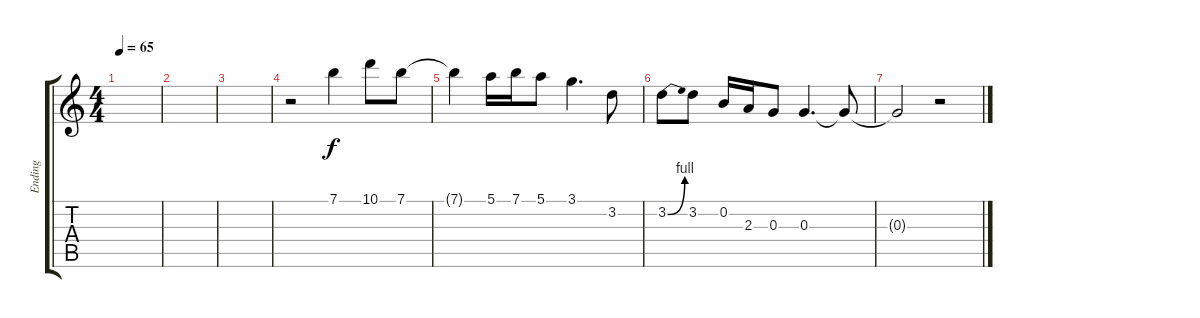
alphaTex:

\track ("Ending" "Ending") {instrument distortionguitar}
\staff {score tabs}
\tuning (E4 B3 G3 D3 A2 E2) {hide}
\ts (4 4)
\tempo 65
\clef g2
\ks c
|
|
|
r.2 7.1.4 10.1.8 7.1.8 |
7.1{t}.4 5.1.16 7.1.16 5.1.8 3.1.4{d} 3.2.8 |
3.2{be (bend 0 0 60 4)}.8 3.2.8 0.2.16 2.3.16 0.3.8 0.3.4{d} 0.3{t}.8 |
0.3{t}.2 r.2
